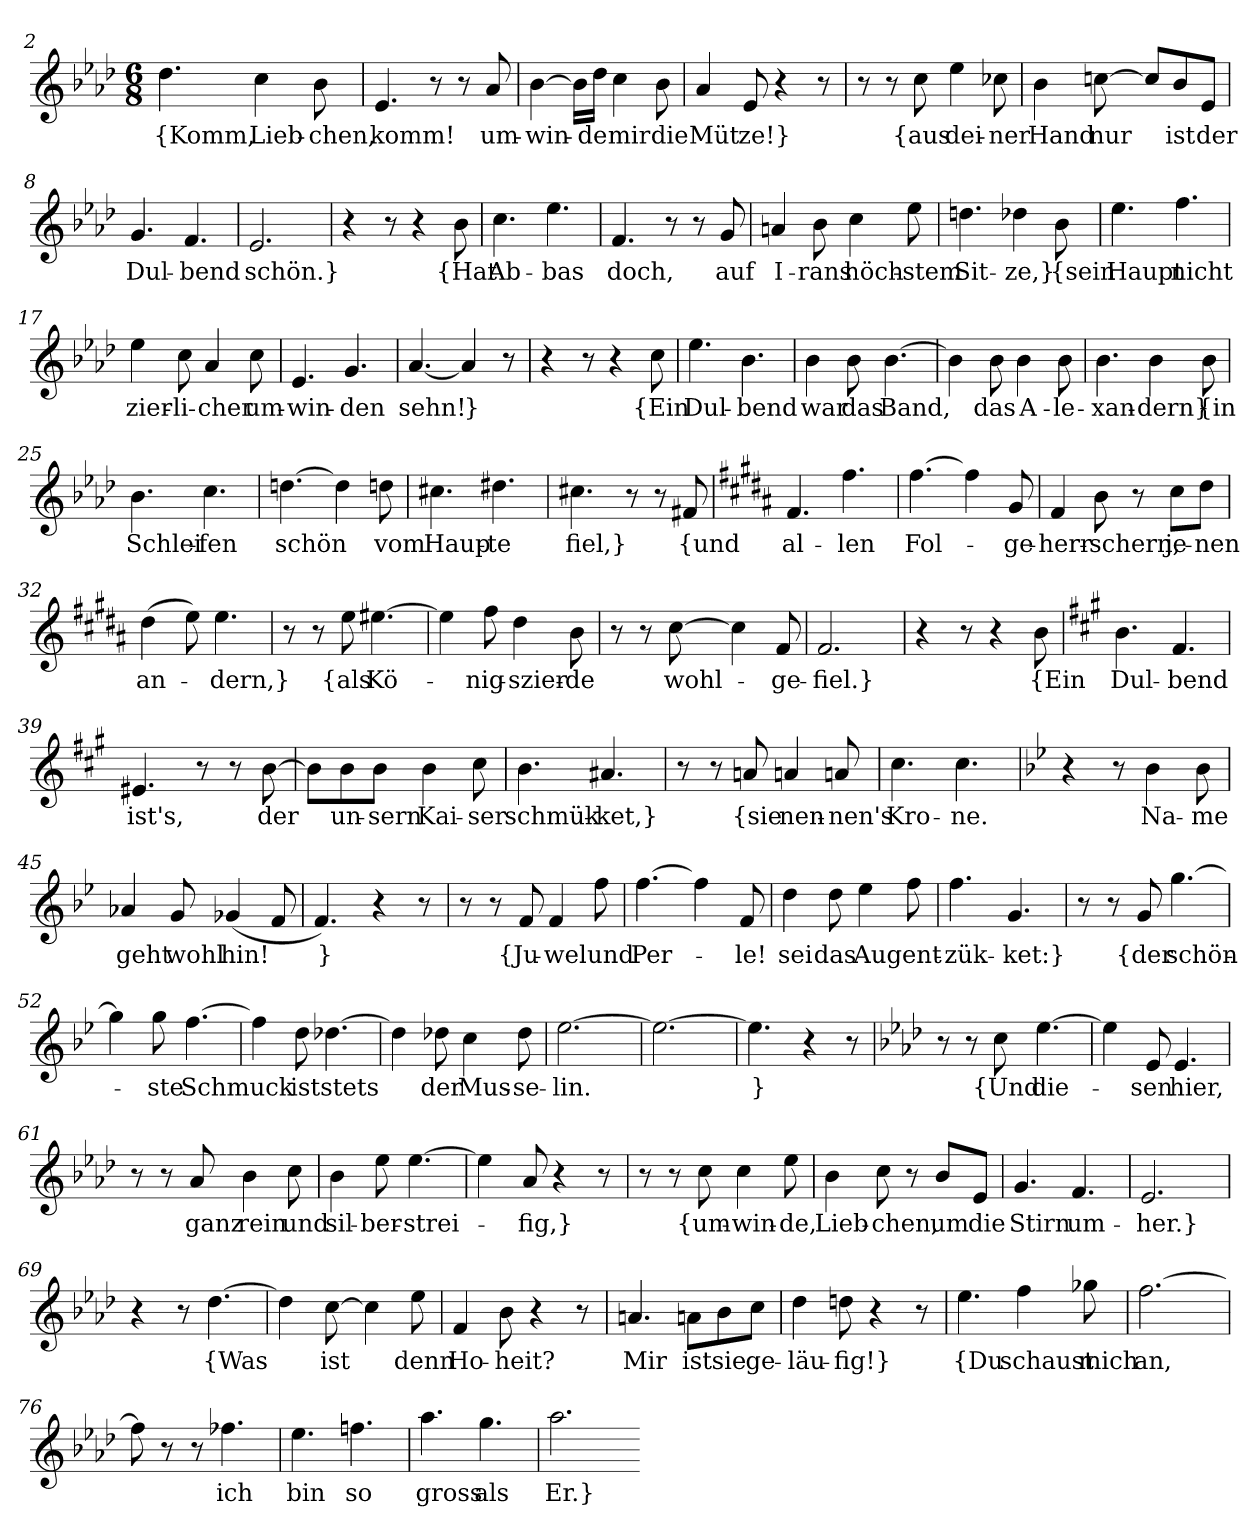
**kern	**text
*part1	*part1
*staff1	*staff1
*clefG2	*
*k[b-e-a-d-]	*
*M6/8	*
=2	=2
4.dd-	{Komm,
4cc	Lieb-
8b-	-chen,
=3	=3
4.e-	komm!
8r	.
8r	.
8a-	um-
=4	=4
[4b-	-win-
16b-\LL]	.
16dd-\JJ	-de
4cc	mir
8b-	die
=5	=5
4a-	Müt
8e-	-ze!}
4r	.
8r	.
=6	=6
8r	.
8r	.
8cc	{aus
4ee-	dei-
8cc-X	-ner
=7	=7
4b-	Hand
[8ccn	nur
8ccn/L]	.
8b-/	ist
8e-/J	der
=8	=8
4.g	Dul-
4.f	-bend
=9	=9
2.e-	schön.}
=11	=11
4r	.
8r	.
4r	.
8b-	{Hat
=12	=12
4.cc	Ab-
4.ee-	-bas
=13	=13
4.f	doch,
8r	.
8r	.
8g	auf
=14	=14
4an	I-
8b-	-rans
4cc	höch-
8ee-	-stem
=15	=15
4.ddn	Sit-
4dd-X	-ze,}
8b-	{sein
=16	=16
4.ee-	Haupt
4.ff	nicht
=17	=17
4ee-	zier-
8cc	-li-
4a-	-cher
8cc	um-
=18	=18
4.e-	-win-
4.g	-den
=19	=19
[4.a-	sehn!
4a-]	}
8r	.
=20	=20
4r	.
8r	.
4r	.
8cc	{Ein
=21	=21
4.ee-	Dul-
4.b-	-bend
=22	=22
4b-	war
8b-	das
[4.b-	Band,
=23	=23
4b-]	.
8b-	das
4b-	A-
8b-	-le-
=24	=24
4.b-	-xan-
4b-	-dern}
8b-	{in
=25	=25
4.b-	Schlei-
4.cc	-fen
=26	=26
[4.ddn	schön
4ddn]	.
8ddn	vom
=27	=27
4.cc#X	Haup-
4.dd#X	-te
=28	=28
4.cc#X	fiel,}
8r	.
8r	.
8f#X	{und
=29	=29
*k[f#c#g#d#a#]	*
4.f#	al-
4.ff#	-len
=30	=30
[4.ff#	Fol-
4ff#]	.
8g#	-ge-
=31	=31
4f#	-herr-
8b	-schern,
8r	.
8cc#\L	je-
8dd#\J	-nen
=32	=32
(4dd#	an-
8ee)	.
4.ee	dern,}
=33	=33
8r	.
8r	.
8ee	{als
[4.ee#X	Kö-
=34	=34
4ee#]	.
8ff#	-nig-
4dd#	-szier-
8b	-de
=35	=35
8r	.
8r	.
[8cc#	wohl-
4cc#]	.
8f#	-ge-
=36	=36
2.f#	-fiel.}
=37	=37
4r	.
8r	.
4r	.
8b	{Ein
=38	=38
*k[f#c#g#]	*
4.b	Dul-
4.f#	-bend
=39	=39
4.e#X	ist's,
8r	.
8r	.
[8b	der
=40	=40
8b\L]	.
8b\	un-
8b\J	-sern
4b	Kai-
8cc#	-ser
=41	=41
4.b	schmük-
4.a#X	-ket,}
=42	=42
8r	.
8r	.
8an	{sie
4an	nen-
8an	-nen's
=43	=43
4.cc#	Kro-
4.cc#	-ne.
=44	=44
*k[b-e-]	*
4r	.
8r	.
4b-	Na-
8b-	-me
=45	=45
4a-X	geht
8g	wohl
(4g-X	hin!
8f	.
=46	=46
4.f)	}
4r	.
8r	.
=47	=47
8r	.
8r	.
8f	{Ju-
4f	-wel
8ff	und
=48	=48
[4.ff	Per-
4ff]	.
8f	-le!
=49	=49
4dd	sei
8dd	das
4ee-	Aug
8ff	ent-
=50	=50
4.ff	-zük-
4.g	-ket:}
=51	=51
8r	.
8r	.
8g	{der
[4.gg	schön-
=52	=52
4gg]	.
8gg	-ste
[4.ff	Schmuck
=53	=53
4ff]	.
8dd	ist
[4.dd-X	stets
=54	=54
4dd-]	.
8dd-X	der
4cc	Mus-
8dd-	-se-
=55	=55
[2.ee-	lin.
=56	=56
2.ee-_	.
=57	=57
4.ee-]	}
4r	.
8r	.
=59	=59
*k[b-e-a-d-]	*
8r	.
8r	.
8cc	{Und
[4.ee-	die-
=60	=60
4ee-]	.
8e-	-sen
4.e-	hier,
=61	=61
8r	.
8r	.
8a-	ganz
4b-	rein
8cc	und
=62	=62
4b-	sil-
8ee-	-ber-
[4.ee-	-strei-
=63	=63
4ee-]	.
8a-	-fig,}
4r	.
8r	.
=64	=64
8r	.
8r	.
8cc	{um-
4cc	-win-
8ee-	-de,
=65	=65
4b-	Lieb-
8cc	-chen,
8r	.
8b-/L	um
8e-/J	die
=66	=66
4.g	Stirn
4.f	um-
=67	=67
2.e-	-her.}
=69	=69
4r	.
8r	.
[4.dd-	{Was
=70	=70
4dd-]	.
[8cc	ist
4cc]	.
8ee-	denn
=71	=71
4f	Ho-
8b-	-heit?
4r	.
8r	.
=72	=72
4.an	Mir
8an\L	ist
8b-\	sie
8cc\J	ge-
=73	=73
4dd-	-läu-
8ddn	-fig!}
4r	.
8r	.
=74	=74
4.ee-	{Du
4ff	schaust
8gg-X	mich
=75	=75
[2.ff	an,
=76	=76
8ff]	.
8r	.
8r	.
4.ff-X	ich
=77	=77
4.ee-	bin
4.ffn	so
=78	=78
4.aa-	gross
4.gg	als
=79	=79
2.aa-	Er.}
=-	=-
*-	*-
